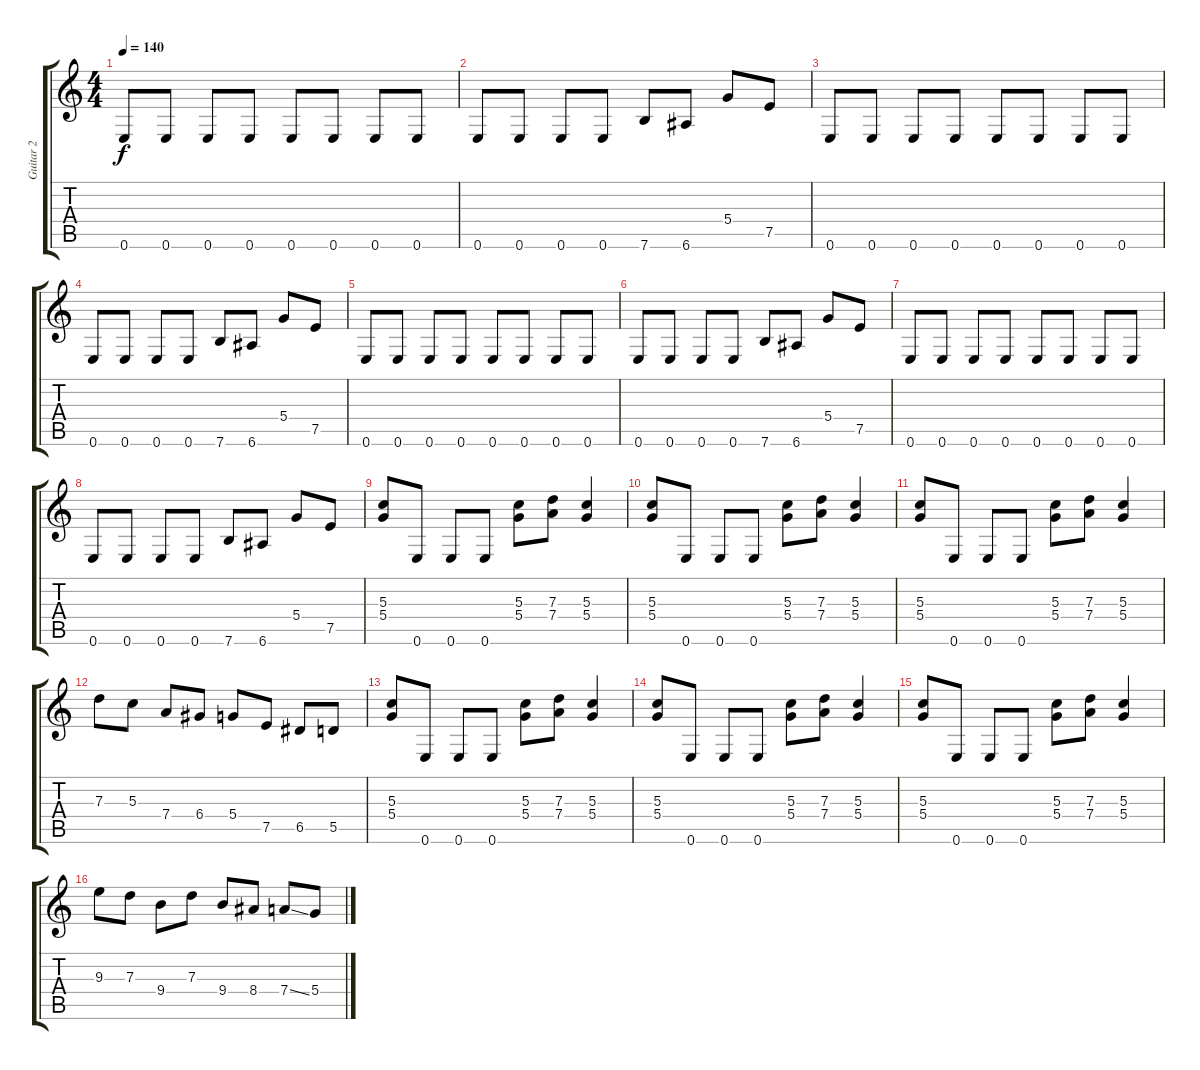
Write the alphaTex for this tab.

\track ("Guitar 2" "Guitar 2") {instrument overdrivenguitar}
\staff {score tabs}
\tuning (E4 B3 G3 D3 A2 E2) {hide}
\ts (4 4)
\tempo 140
\clef g2
\ks c
0.6.8{dy f} 0.6.8 0.6.8 0.6.8 0.6.8 0.6.8 0.6.8 0.6.8 |
0.6.8 0.6.8 0.6.8 0.6.8 7.6.8 6.6.8 5.4.8 7.5.8 |
0.6.8 0.6.8 0.6.8 0.6.8 0.6.8 0.6.8 0.6.8 0.6.8 |
0.6.8 0.6.8 0.6.8 0.6.8 7.6.8 6.6.8 5.4.8 7.5.8 |
0.6.8 0.6.8 0.6.8 0.6.8 0.6.8 0.6.8 0.6.8 0.6.8 |
0.6.8 0.6.8 0.6.8 0.6.8 7.6.8 6.6.8 5.4.8 7.5.8 |
0.6.8 0.6.8 0.6.8 0.6.8 0.6.8 0.6.8 0.6.8 0.6.8 |
0.6.8 0.6.8 0.6.8 0.6.8 7.6.8 6.6.8 5.4.8 7.5.8 |
(5.3 5.4).8 0.6.8 0.6.8 0.6.8 (5.3 5.4).8 (7.3 7.4).8 (5.3 5.4).4 |
(5.3 5.4).8 0.6.8 0.6.8 0.6.8 (5.3 5.4).8 (7.3 7.4).8 (5.3 5.4).4 |
(5.3 5.4).8 0.6.8 0.6.8 0.6.8 (5.3 5.4).8 (7.3 7.4).8 (5.3 5.4).4 |
7.3.8 5.3.8 7.4.8 6.4.8 5.4.8 7.5.8 6.5.8 5.5.8 |
(5.3 5.4).8 0.6.8 0.6.8 0.6.8 (5.3 5.4).8 (7.3 7.4).8 (5.3 5.4).4 |
(5.3 5.4).8 0.6.8 0.6.8 0.6.8 (5.3 5.4).8 (7.3 7.4).8 (5.3 5.4).4 |
(5.3 5.4).8 0.6.8 0.6.8 0.6.8 (5.3 5.4).8 (7.3 7.4).8 (5.3 5.4).4 |
9.3.8 7.3.8 9.4.8 7.3.8 9.4.8 8.4.8 7.4{ss}.8 5.4.8
